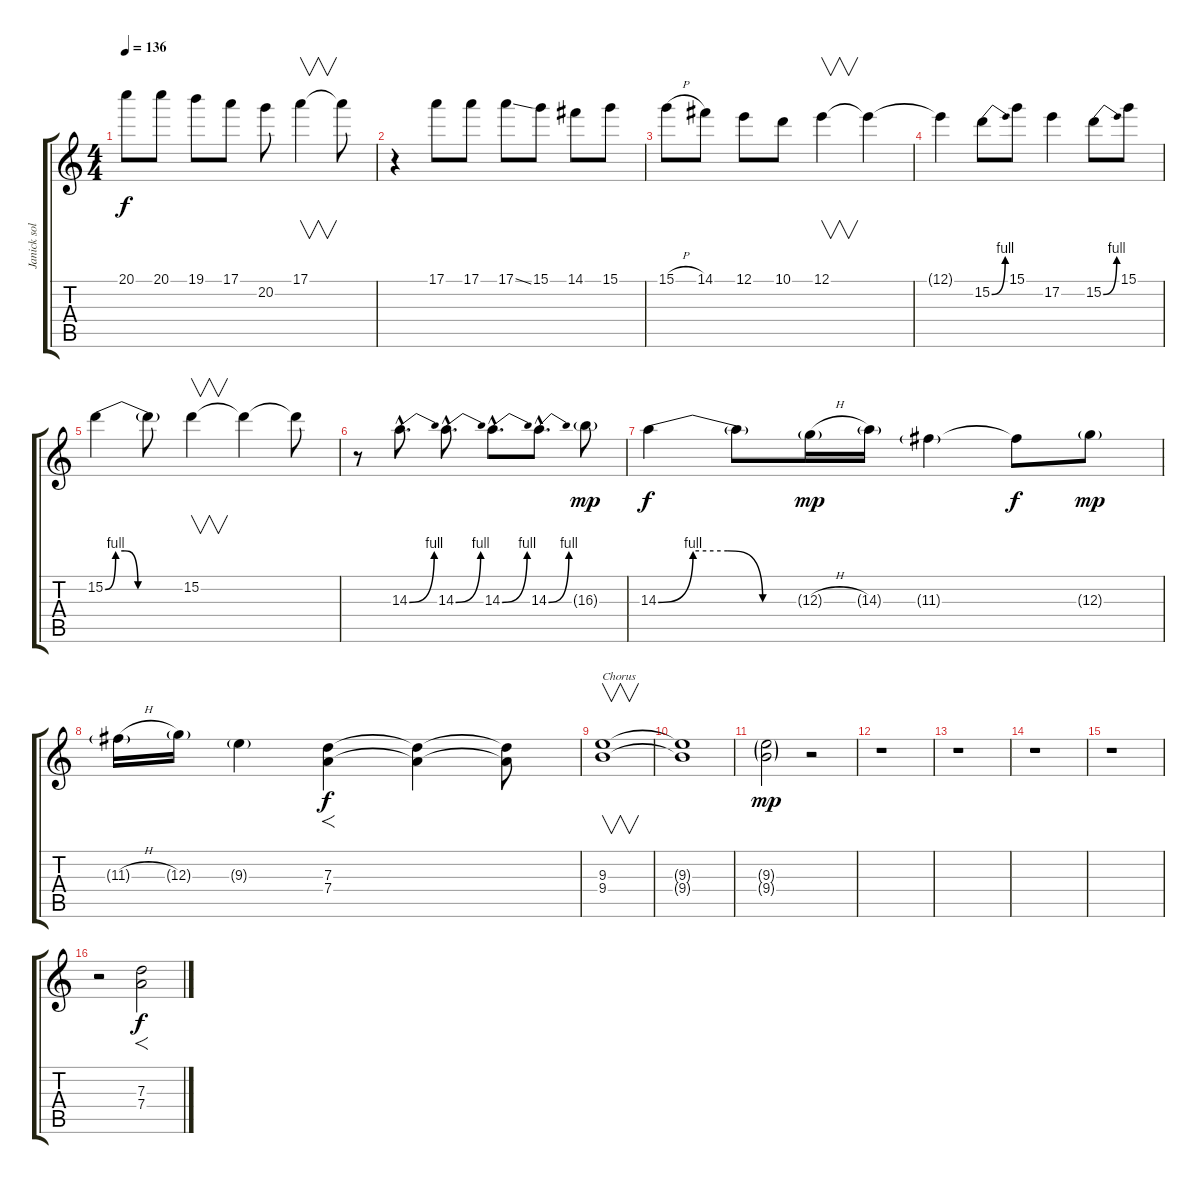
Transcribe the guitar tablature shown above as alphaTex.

\track ("Janick solo" "Janick sol") {instrument overdrivenguitar}
\staff {score tabs}
\tuning (E4 B3 G3 D3 A2 E2) {hide}
\ts (4 4)
\tempo 136
\clef g2
\ks c
20.1{t}.8{dy f} 20.1.8 19.1.8 17.1.8 20.2.8 17.1.4{v} 17.1{t}.8 |
r.4 17.1.8 17.1.8 17.1{ss}.8 15.1.8 14.1.8 15.1.8 |
15.1{h}.8 14.1.8 12.1.8 10.1.8 12.1.4{v} 12.1{t}.4 |
12.1{t}.4 15.2{be (bend 0 0 60 4)}.8 15.1.8 17.2.4 15.2{be (bend 0 0 60 4)}.8 15.1.8 |
15.2{be (custom 0 0 8 4 15 4 25 0 30 0 45 0 60 0)}.4 15.2{t}.8 15.2.4{v} 15.2{t}.4 15.2{t}.8 |
r.8 14.3{be (bend 0 0 60 4) hac}.8{d} 14.3{be (bend 0 0 60 4) hac}.8{d} 14.3{be (bend 0 0 60 4) hac}.8{d} 14.3{be (bend 0 0 60 4) hac}.8{d} 16.3{g}.8{dy mp} |
14.3{be (custom 0 0 15 4 30 4 45 0 60 0)}.4{dy f} 14.3{t}.8 12.3{h g}.16{dy mp} 14.3{g}.16 11.3{g}.4 11.3{t}.8{dy f} 12.3{g}.8{dy mp} |
11.3{h g}.16 12.3{g}.16 9.3{g}.4 (7.3 7.4).4{f dy f} (7.3{t} 7.4{t}).4 (7.3{t} 7.4{t}).8 |
(9.3 9.4).1{v txt "Chorus"} |
(9.3{t} 9.4{t}).1 |
(9.3{g} 9.4{g}).2{dy mp} r.2 |
r.1 |
r.1 |
r.1 |
r.1 |
r.2 (7.3 7.4).2{f dy f}
